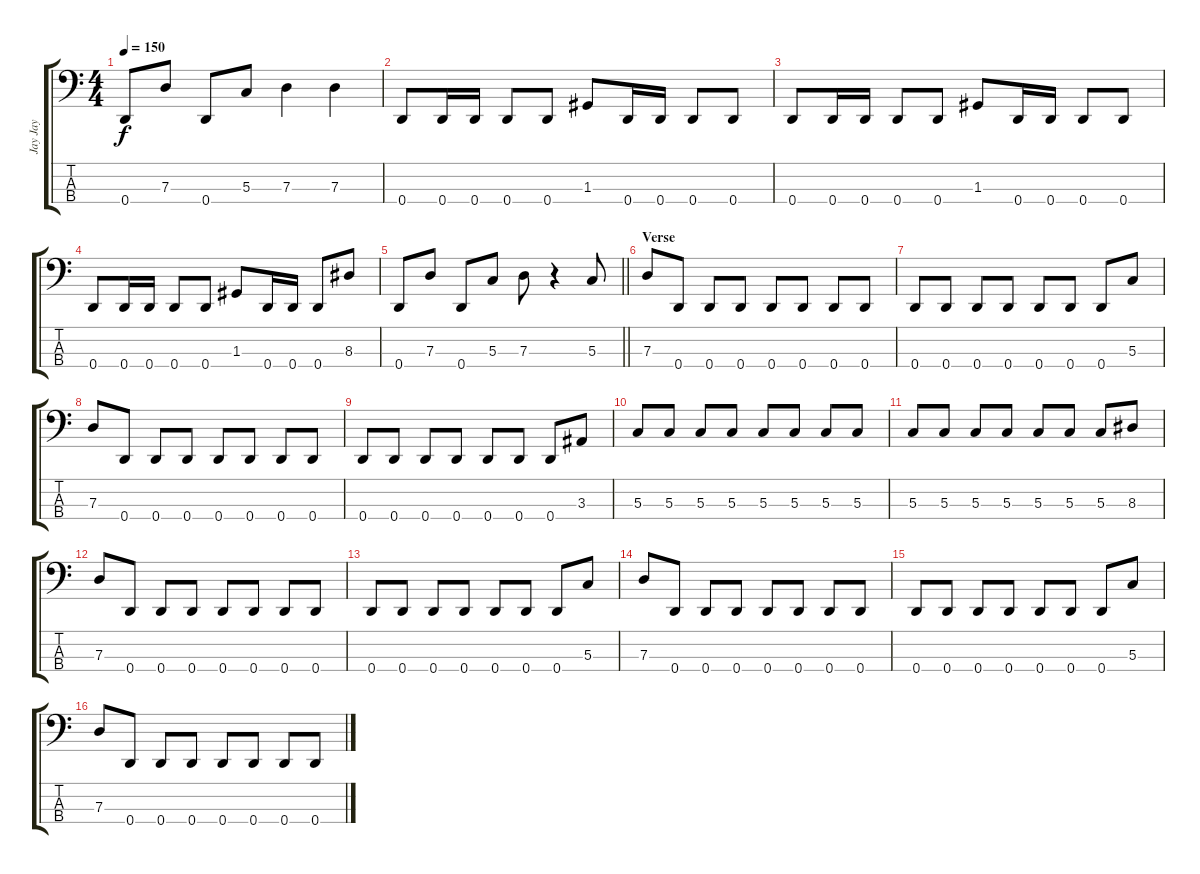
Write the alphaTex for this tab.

\track ("Jay Jay" "Jay Jay") {instrument electricbasspick}
\staff {score tabs}
\tuning (F2 C2 G1 D1) {hide}
\ts (4 4)
\tempo 150
\clef f4
\ks c
0.4.8{dy f} 7.3.8 0.4.8 5.3.8 7.3.4 7.3.4 |
0.4.8 0.4.16 0.4.16 0.4.8 0.4.8 1.3.8 0.4.16 0.4.16 0.4.8 0.4.8 |
0.4.8 0.4.16 0.4.16 0.4.8 0.4.8 1.3.8 0.4.16 0.4.16 0.4.8 0.4.8 |
0.4.8 0.4.16 0.4.16 0.4.8 0.4.8 1.3.8 0.4.16 0.4.16 0.4.8 8.3.8 |
\barLineRight lightlight
0.4.8 7.3.8 0.4.8 5.3.8 7.3.8 r.4 5.3.8 |
\section ("" "Verse")
7.3.8 0.4.8 0.4.8 0.4.8 0.4.8 0.4.8 0.4.8 0.4.8 |
0.4.8 0.4.8 0.4.8 0.4.8 0.4.8 0.4.8 0.4.8 5.3.8 |
7.3.8 0.4.8 0.4.8 0.4.8 0.4.8 0.4.8 0.4.8 0.4.8 |
0.4.8 0.4.8 0.4.8 0.4.8 0.4.8 0.4.8 0.4.8 3.3.8 |
5.3.8 5.3.8 5.3.8 5.3.8 5.3.8 5.3.8 5.3.8 5.3.8 |
5.3.8 5.3.8 5.3.8 5.3.8 5.3.8 5.3.8 5.3.8 8.3.8 |
7.3.8 0.4.8 0.4.8 0.4.8 0.4.8 0.4.8 0.4.8 0.4.8 |
0.4.8 0.4.8 0.4.8 0.4.8 0.4.8 0.4.8 0.4.8 5.3.8 |
7.3.8 0.4.8 0.4.8 0.4.8 0.4.8 0.4.8 0.4.8 0.4.8 |
0.4.8 0.4.8 0.4.8 0.4.8 0.4.8 0.4.8 0.4.8 5.3.8 |
7.3.8 0.4.8 0.4.8 0.4.8 0.4.8 0.4.8 0.4.8 0.4.8
